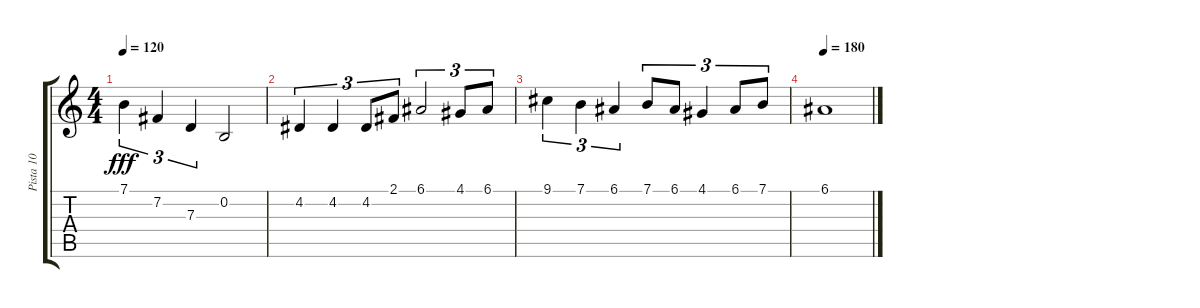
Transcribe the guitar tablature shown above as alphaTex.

\track ("Pista 10" "Pista 10") {instrument flute}
\staff {score tabs}
\tuning (E4 B3 G3 D3 A2 E2) {hide}
\ts (4 4)
\tempo 120
\clef g2
\ks c
7.1.4{tu (3 2) dy fff} 7.2.4{tu (3 2)} 7.3.4{tu (3 2)} 0.2.2 |
4.2.4{tu (3 2)} 4.2.4{tu (3 2)} 4.2.8{tu (3 2)} 2.1.8{tu (3 2)} 6.1.2{tu (3 2)} 4.1.8{tu (3 2)} 6.1.8{tu (3 2)} |
9.1.4{tu (3 2)} 7.1.4{tu (3 2)} 6.1.4{tu (3 2)} 7.1.8{tu (3 2)} 6.1.8{tu (3 2)} 4.1.4{tu (3 2)} 6.1.8{tu (3 2)} 7.1.8{tu (3 2)} |
\tempo 180
6.1.1
